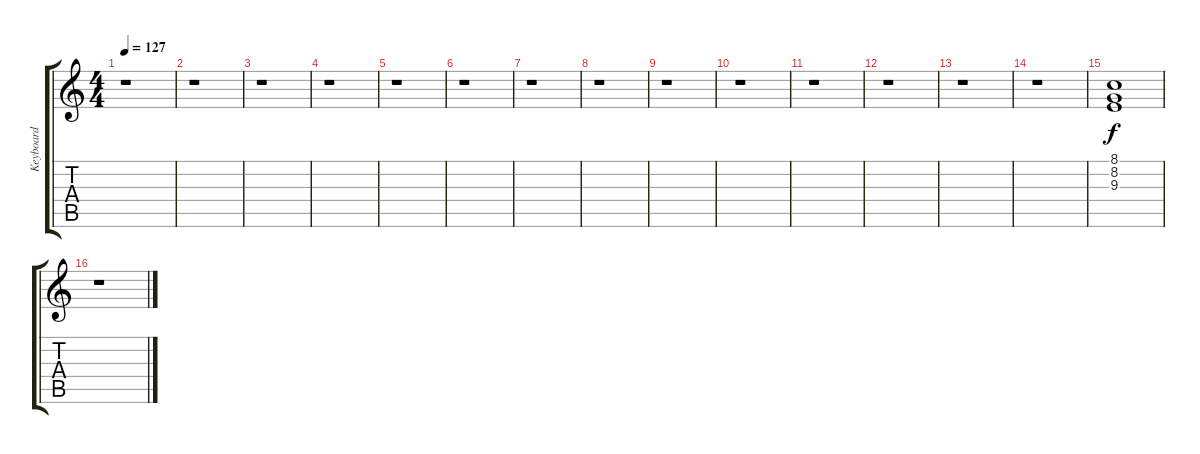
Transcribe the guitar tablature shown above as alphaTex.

\track ("Keyboard" "Keyboard") {instrument fx5brightness}
\staff {score tabs}
\tuning (E4 B3 G3 D3 A2 E2) {hide}
\ts (4 4)
\tempo 127
\clef g2
\ks c
r.1{dy f} |
r.1 |
r.1 |
r.1 |
r.1 |
r.1 |
r.1 |
r.1 |
r.1 |
r.1 |
r.1 |
r.1 |
r.1 |
r.1 |
(8.1 8.2 9.3).1{volume 9 instrument fx5brightness} |
r.1
